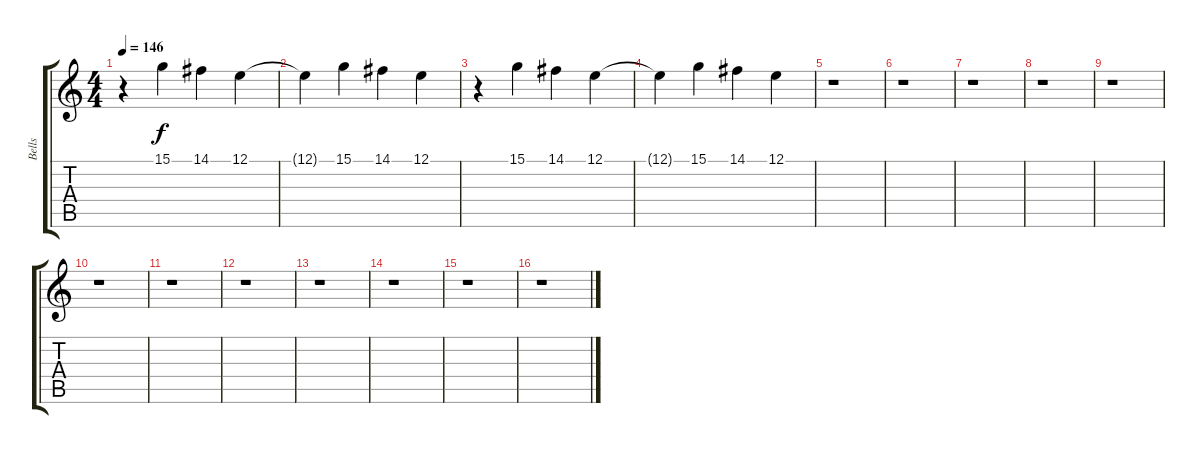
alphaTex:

\track ("Bells" "Bells") {instrument musicbox}
\staff {score tabs}
\tuning (E4 B3 G3 D3 A2 E2) {hide}
\ts (4 4)
\tempo 146
\clef g2
\ks c
r.4{dy f} 15.1.4 14.1.4 12.1.4 |
12.1{t}.4 15.1.4 14.1.4 12.1.4 |
r.4 15.1.4 14.1.4 12.1.4 |
12.1{t}.4 15.1.4 14.1.4 12.1.4 |
r.1 |
r.1 |
r.1 |
r.1 |
r.1 |
r.1 |
r.1 |
r.1 |
r.1 |
r.1 |
r.1 |
r.1
